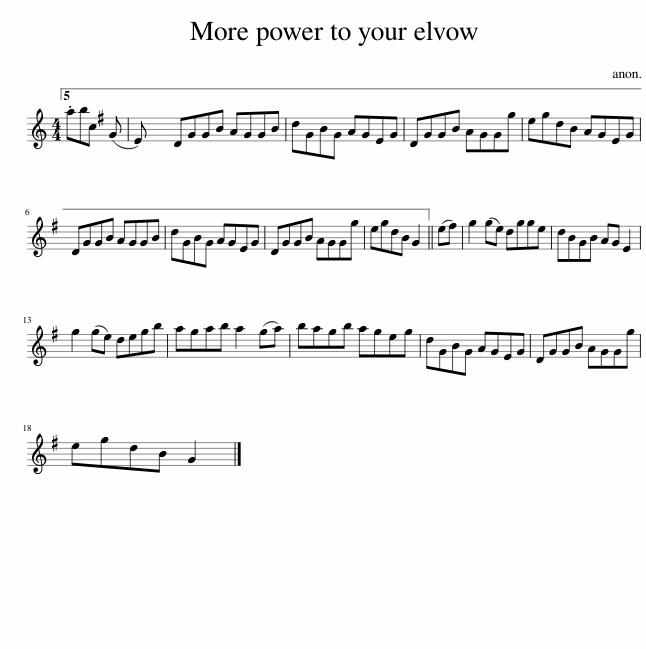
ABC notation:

X:1
L:1/8
M:4/4
I:linebreak $
K:C
V:1 treble
V:1
 .abc (G E) | DGGB AGGB | dGBG AGEG | DGGB AGGg | egdB AGEG |$ %5
 DGGB AGGB | dGBG AGEG | DGGB AGGg | egdB G2 || (e^f) | %10
 g2 (ge) dgge | dBGB AG E2 |$ g2 (ge) degb | agab a2 (ga) | bagb ageg | %15
 dGBG AGEG | DGGB AGGg |$ egdB G2 |] %18
